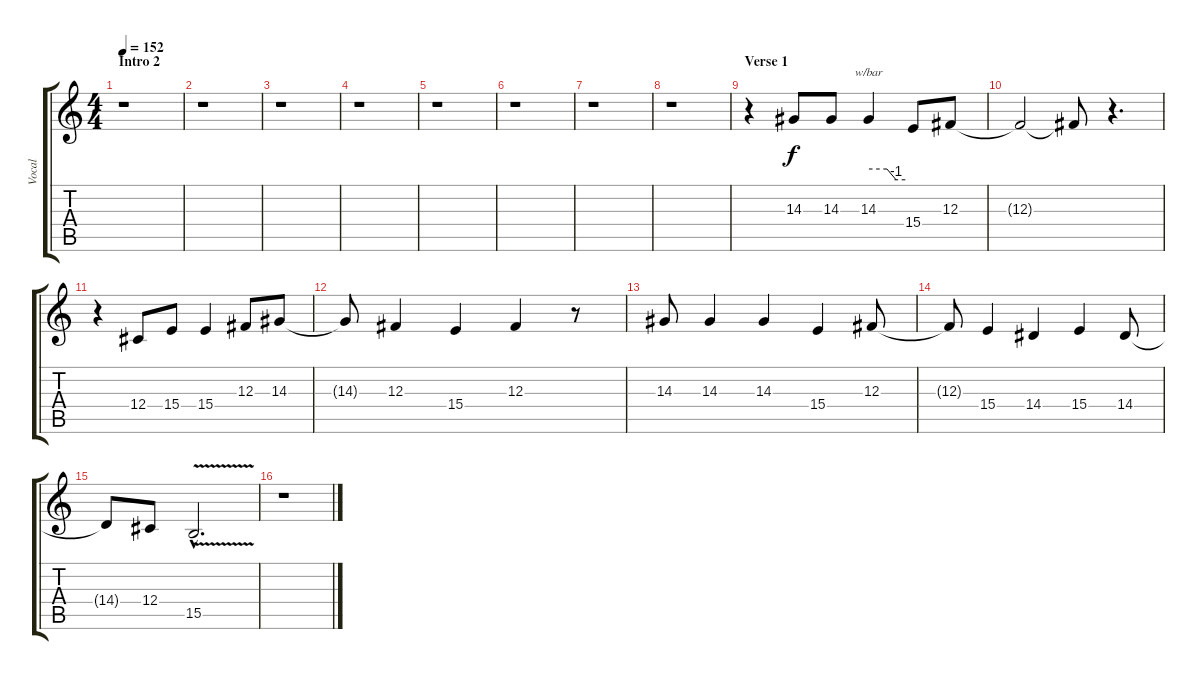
\track ("Vocal" "Vocal") {instrument viola}
\staff {score tabs}
\tuning (Eb4 Bb3 Gb3 Db3 Ab2 Eb2) {hide}
\ts (4 4)
\section ("" "Intro 2")
\tempo 152
\clef g2
\ks c
r.1{dy f} |
r.1 |
r.1 |
r.1 |
r.1 |
r.1 |
r.1 |
r.1 |
\section ("" "Verse 1")
r.4 14.3.8 14.3.8 14.3.4{tbe (custom default 0 0 30 0 45 -4 60 -4)} 15.4.8 12.3.8 |
12.3{t}.2 12.3{t}.8 r.4{d} |
r.4 12.4.8 15.4.8 15.4.4 12.3.8 14.3.8 |
14.3{t}.8 12.3.4 15.4.4 12.3.4 r.8 |
14.3.8 14.3.4 14.3.4 15.4.4 12.3.8 |
12.3{t}.8 15.4.4 14.4.4 15.4.4 14.4.8 |
14.4{t}.8 12.4.8 15.5{v hac}.2{d} |
r.1
